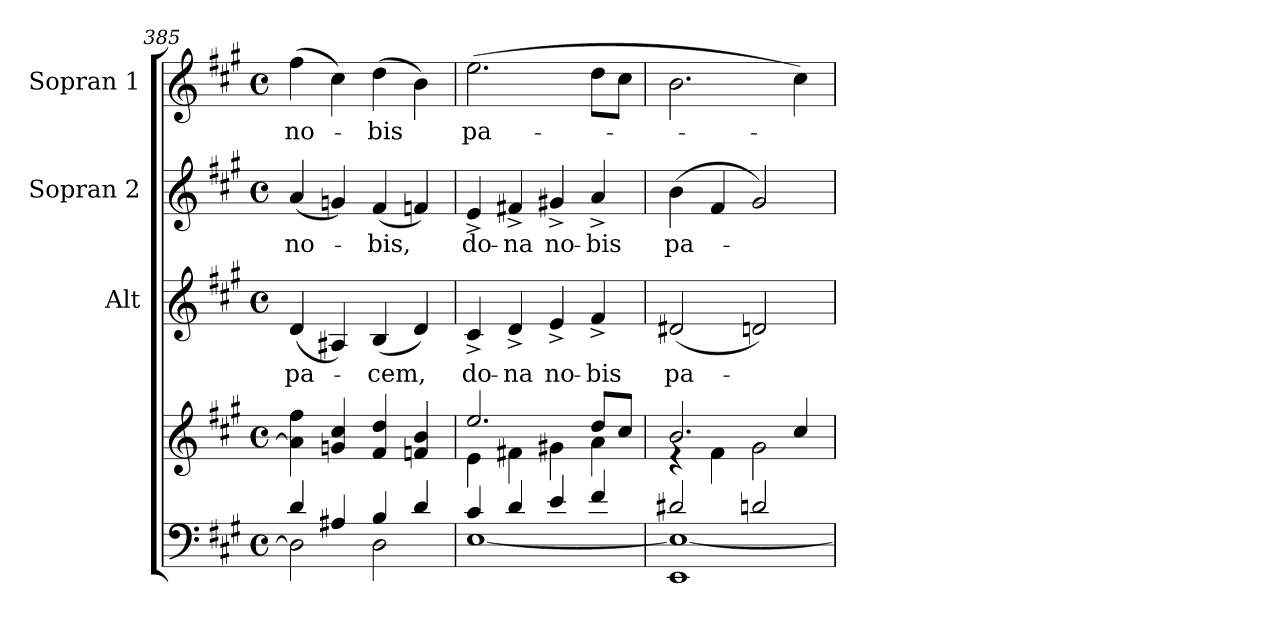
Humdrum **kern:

**kern	**kern	**kern	**text	**kern	**text	**kern	**text
*part4	*part4	*part3	*part3	*part2	*part2	*part1	*part1
*staff5	*staff4	*staff3	*staff3	*staff2	*staff2	*staff1	*staff1
*	*	*I"Alt	*	*I"Sopran 2	*	*I"Sopran 1	*
*	*	*I'A.	*	*I'S. 2	*	*I'S. 1	*
*clefF4	*clefG2	*clefG2	*	*clefG2	*	*clefG2	*
*k[f#c#g#]	*k[f#c#g#]	*k[f#c#g#]	*	*k[f#c#g#]	*	*k[f#c#g#]	*
*A:	*A:	*A:	*	*A:	*	*A:	*
*M4/4	*M4/4	*M4/4	*	*M4/4	*	*M4/4	*
*met(c)	*met(c)	*met(c)	*	*met(c)	*	*met(c)	*
=385	=385	=385	=385	=385	=385	=385	=385
*^	*	*	*	*	*	*	*
!	!	!	!	!LO:LY:b	!	!LO:LY:b	!	!LO:LY:b
4d/	2D\]	4a\] 4ff#\	(4d/	pa-	(<4a/	no-	(>4ff#\	no-
4A#X/	.	4gn/ 4cc#/	4A#X/)	.	4gn/)	.	4cc#\)	.
!	!	!	!	!LO:LY:b	!	!LO:LY:b	!	!LO:LY:b
4B/	2D\	4f#/ 4dd/	(<4B/	-cem,	(<4f#/	-bis,	(>4dd\	-bis
4d/	.	4fn/ 4b/	4d/)	.	4fn/)	.	4b\)	.
=386	=386	=386	=386	=386	=386	=386	=386	=386
*	*	*^	*	*	*	*	*	*
!	!	!	!	!	!LO:LY:b	!	!LO:LY:b	!	!LO:LY:b
4c#/	[<1E	2.ee/	4e\	4c#^>/	do-	4e^>/	do-	(>2.ee\	pa-
!	!	!	!	!	!LO:LY:b	!	!LO:LY:b	!	!
4d/	.	.	4f#X\	4d^>/	-na	4f#X^>/	-na	.	.
!	!	!	!	!	!LO:LY:b	!	!LO:LY:b	!	!
4e/	.	.	4g#X\	4e^>/	no-	4g#X^>/	no-	.	.
!	!	!	!	!	!LO:LY:b	!	!LO:LY:b	!	!
4f#/	.	8dd/L	4a\	4f#^>/	-bis	4a^>/	-bis	8dd\L	.
.	.	8cc#/J	.	.	.	.	.	8cc#\J	.
=387	=387	=387	=387	=387	=387	=387	=387	=387	=387
!	!	!	!	!	!LO:LY:b	!	!LO:LY:b	!	!
2d#X/	1EE 1E_	2.b/	4rd	(<2d#X/	pa-	(>4b\	pa-	2.b\	.
.	.	.	4f#\	.	.	4f#/	.	.	.
2dn/	.	.	2g#\	2dn/)	.	2g#/)	.	.	.
.	.	4cc#/	.	.	.	.	.	4cc#\)	.
*v	*v	*	*	*	*	*	*	*	*
*	*v	*v	*	*	*	*	*	*
=	=	=	=	=	=	=	=
*-	*-	*-	*-	*-	*-	*-	*-
